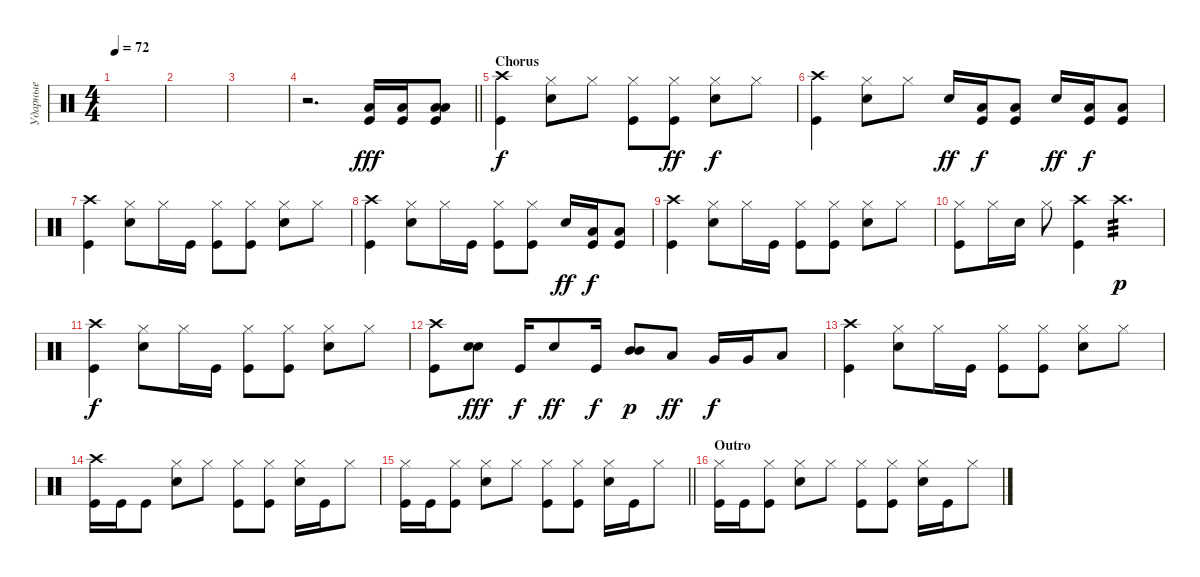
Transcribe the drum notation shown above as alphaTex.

\track ("Ударные" "Ударные") {instrument percussion}
\staff {score}
\articulation defaults
\ts (4 4)
\tempo 72
\clef neutral
\ks c
|
|
|
\barLineRight lightlight
r.2{d} ("Kick (hit)" "Low Floor Tom (hit)").16{dy fff} ("Kick (hit)" "Low Floor Tom (hit)").16 ("Kick (hit)" "Low Floor Tom (hit)" "Low Floor Tom (hit)").8{bd 120} |
\section ("" "Chorus")
("Kick (hit)" "Crash high (hit)").4{dy f} ("Hi-Hat (closed)" "Snare (hit) 2").8 "Hi-Hat (closed)".8 ("Hi-Hat (closed)" "Kick (hit)").8 ("Hi-Hat (closed)" "Kick (hit)").8{dy ff} ("Hi-Hat (closed)" "Snare (hit) 2").8{dy f} "Hi-Hat (closed)".8 |
("Kick (hit)" "Crash high (hit)").4 ("Hi-Hat (closed)" "Snare (hit) 2").8 "Hi-Hat (closed)".8 "Snare (hit) 2".16{dy ff} ("Kick (hit)" "Low Floor Tom (hit)").16{dy f} ("Kick (hit)" "Low Floor Tom (hit)").8 "Snare (hit) 2".16{dy ff} ("Kick (hit)" "Low Floor Tom (hit)").16{dy f} ("Kick (hit)" "Low Floor Tom (hit)").8 |
("Kick (hit)" "Crash high (hit)").4 ("Hi-Hat (closed)" "Snare (hit) 2").8 "Hi-Hat (closed)".16 "Kick (hit)".16 ("Hi-Hat (closed)" "Kick (hit)").8 ("Hi-Hat (closed)" "Kick (hit)").8 ("Hi-Hat (closed)" "Snare (hit) 2").8 "Hi-Hat (closed)".8 |
("Kick (hit)" "Crash high (hit)").4 ("Hi-Hat (closed)" "Snare (hit) 2").8 "Hi-Hat (closed)".16 "Kick (hit)".16 ("Hi-Hat (closed)" "Kick (hit)").8 ("Hi-Hat (closed)" "Kick (hit)").8 "Snare (hit) 2".16{dy ff} ("Kick (hit)" "Low Floor Tom (hit)").16{dy f} ("Kick (hit)" "Low Floor Tom (hit)").8 |
("Kick (hit)" "Crash high (hit)").4 ("Hi-Hat (closed)" "Snare (hit) 2").8 "Hi-Hat (closed)".16 "Kick (hit)".16 ("Hi-Hat (closed)" "Kick (hit)").8 ("Hi-Hat (closed)" "Kick (hit)").8 ("Hi-Hat (closed)" "Snare (hit) 2").8 "Hi-Hat (closed)".8 |
("Kick (hit)" "Hi-Hat (closed)").8 "Hi-Hat (closed)".16 "Snare (hit) 2".16 "Hi-Hat (closed)".8 ("Kick (hit)" "Crash high (hit)").4 "Crash high (hit)".4{d tp 3 dy p} |
("Kick (hit)" "Crash high (hit)").4{dy f} ("Hi-Hat (closed)" "Snare (hit) 2").8 "Hi-Hat (closed)".16 "Kick (hit)".16 ("Hi-Hat (closed)" "Kick (hit)").8 ("Hi-Hat (closed)" "Kick (hit)").8 ("Hi-Hat (closed)" "Snare (hit) 2").8 "Hi-Hat (closed)".8 |
("Kick (hit)" "Crash high (hit)").8 ("Snare (hit) 2" "Snare (hit) 2").8{bd 240 dy fff} "Kick (hit)".16{dy f} "Snare (hit) 2".8{dy ff} "Kick (hit)".16{dy f} ("Mid Tom (hit)" "Mid Tom (hit)").8{bd 120 dy p} "Low Tom (hit)".8{bd 120 dy ff} "Very Low Tom (hit)".16{dy f} "Very Low Tom (hit)".16 "Low Floor Tom (hit)".8 |
("Kick (hit)" "Crash high (hit)").4 ("Hi-Hat (closed)" "Snare (hit) 2").8 "Hi-Hat (closed)".16 "Kick (hit)".16 ("Hi-Hat (closed)" "Kick (hit)").8 ("Hi-Hat (closed)" "Kick (hit)").8 ("Hi-Hat (closed)" "Snare (hit) 2").8 "Hi-Hat (closed)".8 |
("Kick (hit)" "Crash high (hit)").16 "Kick (hit)".16 "Kick (hit)".8 ("Snare (hit) 2" "Hi-Hat (closed)").8 "Hi-Hat (closed)".8 ("Hi-Hat (closed)" "Kick (hit)").8 ("Hi-Hat (closed)" "Kick (hit)").8 ("Hi-Hat (closed)" "Snare (hit) 2").16 "Kick (hit)".16 "Hi-Hat (closed)".8 |
\barLineRight lightlight
("Kick (hit)" "Hi-Hat (closed)").16 "Kick (hit)".16 ("Kick (hit)" "Hi-Hat (closed)").8 ("Snare (hit) 2" "Hi-Hat (closed)").8 "Hi-Hat (closed)".8 ("Hi-Hat (closed)" "Kick (hit)").8 ("Hi-Hat (closed)" "Kick (hit)").8 ("Hi-Hat (closed)" "Snare (hit) 2").16 "Kick (hit)".16 "Hi-Hat (closed)".8 |
\section ("" "Outro")
("Kick (hit)" "Hi-Hat (closed)").16 "Kick (hit)".16 ("Kick (hit)" "Hi-Hat (closed)").8 ("Snare (hit) 2" "Hi-Hat (closed)").8 "Hi-Hat (closed)".8 ("Hi-Hat (closed)" "Kick (hit)").8 ("Hi-Hat (closed)" "Kick (hit)").8 ("Hi-Hat (closed)" "Snare (hit) 2").16 "Kick (hit)".16 "Hi-Hat (closed)".8
